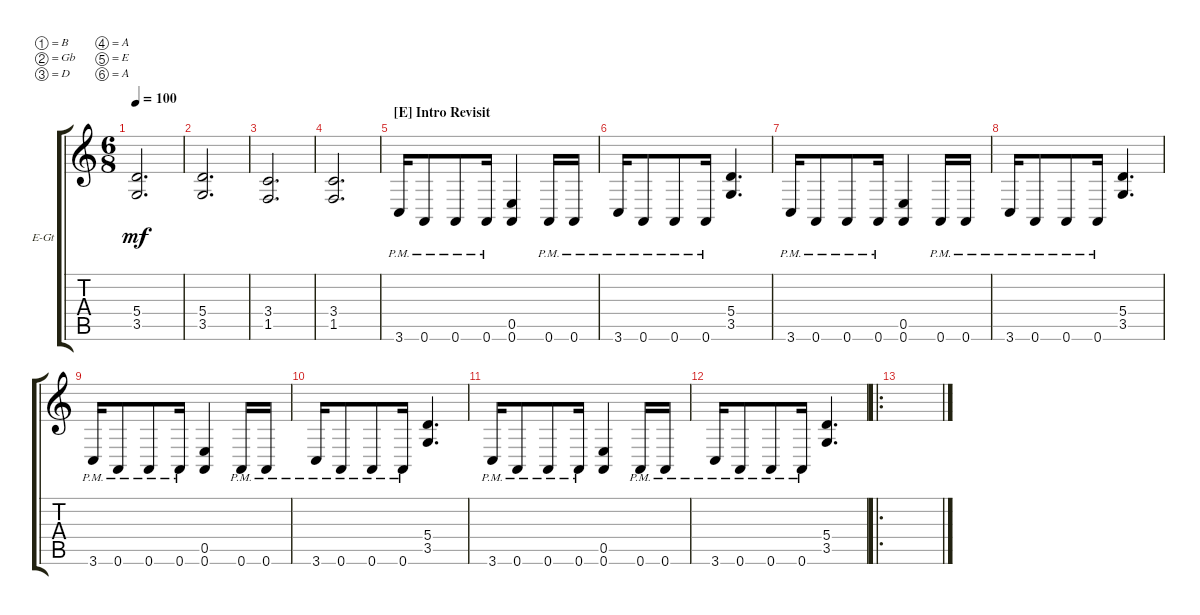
\defaultSystemsLayout 4
\bracketExtendMode groupsimilarinstruments
\firstSystemTrackNameOrientation horizontal
\otherSystemsTrackNameOrientation horizontal
\track ("Rhythm Guitar" "E-Gt") {instrument distortionguitar}
\staff {score tabs}
\tuning (B3 Gb3 D3 A2 E2 A1)
\ts (6 8)
\tempo 100
\clef g2
\ks aminor
(3.5 5.4).2{d dy mf} |
(5.4 3.5).2{d} |
(1.5 3.4).2{d} |
(3.4 1.5).2{d} |
\section ("E" "Intro Revisit")
3.6{pm}.16 0.6{pm}.8 0.6{pm}.8 0.6{pm}.16 (0.6 0.5).4 0.6{pm}.16 0.6{pm}.16 |
3.6{pm}.16 0.6{pm}.8 0.6{pm}.8 0.6{pm}.16 (3.5 5.4).4{d} |
3.6{pm}.16 0.6{pm}.8 0.6{pm}.8 0.6{pm}.16 (0.6 0.5).4 0.6{pm}.16 0.6{pm}.16 |
3.6{pm}.16 0.6{pm}.8 0.6{pm}.8 0.6{pm}.16 (3.5 5.4).4{d} |
3.6{pm}.16 0.6{pm}.8 0.6{pm}.8 0.6{pm}.16 (0.6 0.5).4 0.6{pm}.16 0.6{pm}.16 |
3.6{pm}.16 0.6{pm}.8 0.6{pm}.8 0.6{pm}.16 (3.5 5.4).4{d} |
3.6{pm}.16 0.6{pm}.8 0.6{pm}.8 0.6{pm}.16 (0.6 0.5).4 0.6{pm}.16 0.6{pm}.16 |
3.6{pm}.16 0.6{pm}.8 0.6{pm}.8 0.6{pm}.16 (3.5 5.4).4{d} |
\ro
